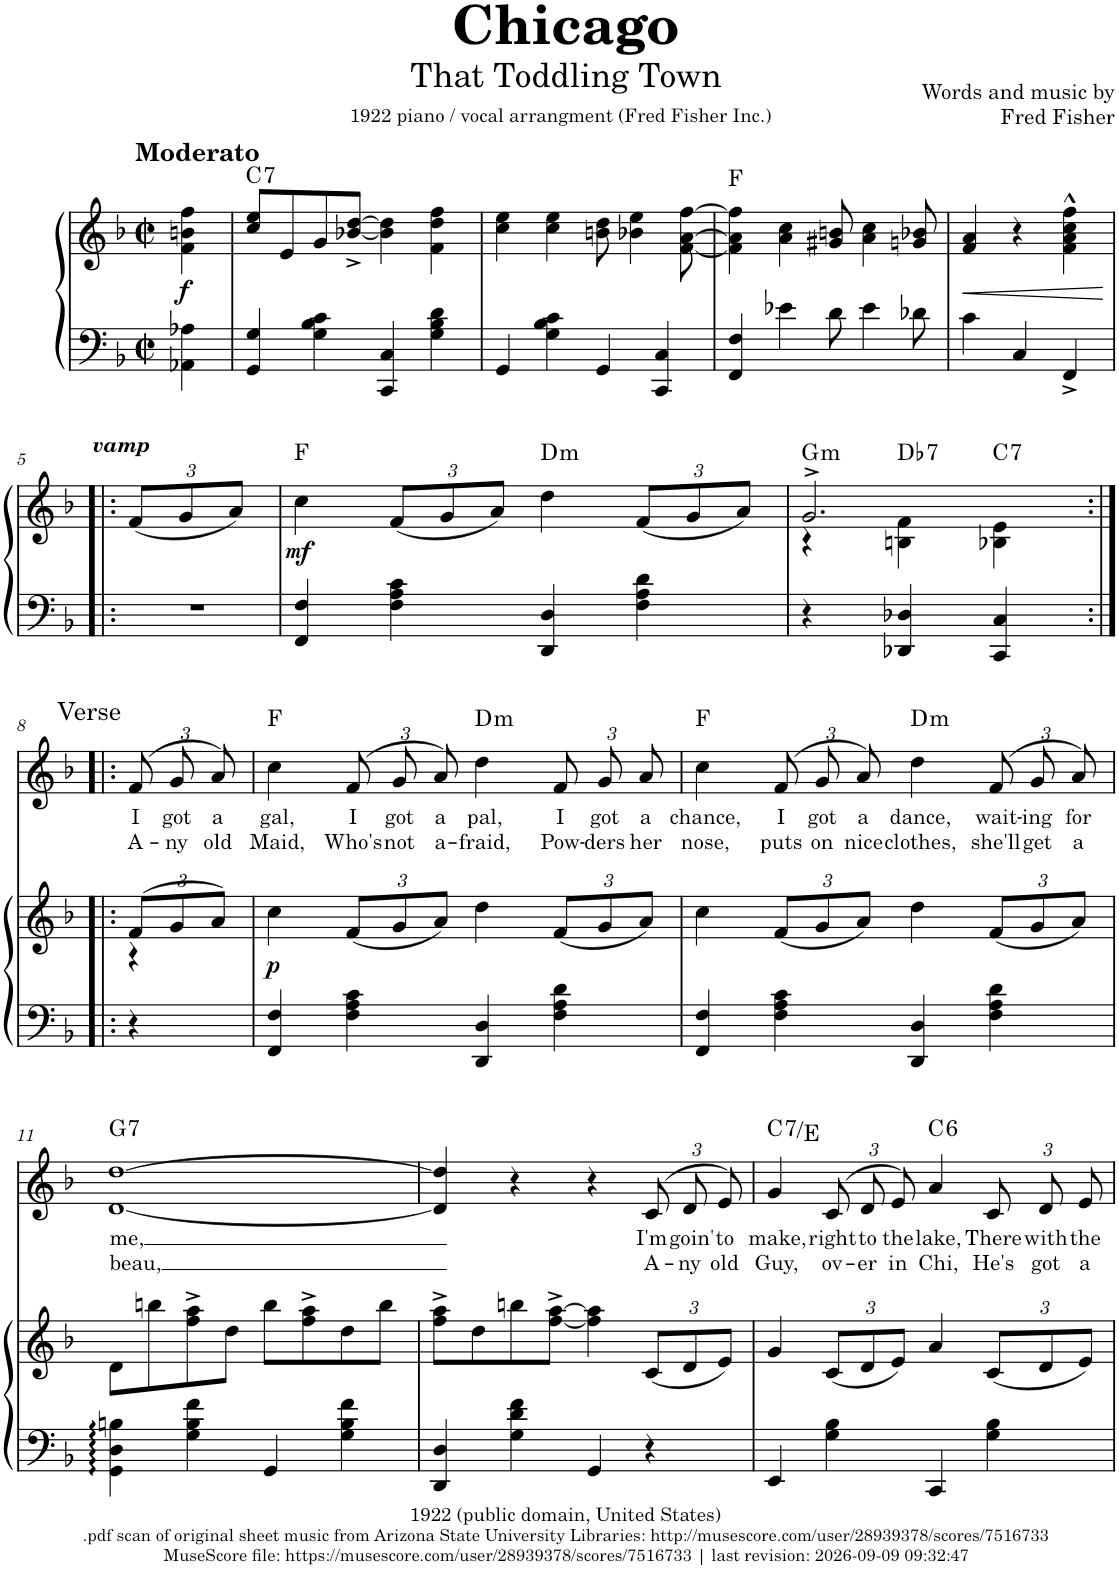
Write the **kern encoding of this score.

**kern	**kern	**dynam	**harte	**kern	**text	**text	**harte
*part2	*part2	*part2	*part2	*part1	*part1	*part1	*part1
*staff3	*staff2	*staff2/3	*	*staff1	*staff1	*staff1	*
*I"Piano	*	*	*	*I"Voice	*	*	*
*I'Pno	*	*	*	*	*	*	*
*clefF4	*clefG2	*	*	*clefG2	*	*	*
*k[b-]	*k[b-]	*	*	*k[b-]	*	*	*
*M2/2	*M2/2	*	*	*M2/2	*	*	*
*met(c|)	*met(c|)	*	*	*met(c|)	*	*	*
=	=	=	=	=	=	=	=
!	!	!	!	!LO:TX:a:B:t=Moderato	!	!	!
!	!	!LO:DY:b	!	!	!	!	!
4AA-X\ 4A-X\	4f\ 4bn\ 4ff\	f	.	4r	.	.	.
=1	=1	=1	=1	=1	=1	=1	=1
!	!	!	!LO:H:kt=7	!	!	!	!
4GG/ 4G/	8cc/ 8ee/L	.	C:7	1r	.	.	.
.	8e/	.	.	.	.	.	.
4G\ 4B-\ 4c\	8g/	.	.	.	.	.	.
.	[8b-X/^ [8dd/^J	.	.	.	.	.	.
4CC/ 4C/	4b-\] 4dd\]	.	.	.	.	.	.
4G\ 4B-\ 4d\	4f\ 4dd\ 4ff\	.	.	.	.	.	.
=2	=2	=2	=2	=2	=2	=2	=2
4GG/	4cc\ 4ee\	.	.	1r	.	.	.
4G\ 4B-\ 4c\	4cc\ 4ee\	.	.	.	.	.	.
4GG/	8bn\ 8dd\	.	.	.	.	.	.
.	4b-X\ 4ee\	.	.	.	.	.	.
4CC/ 4C/	.	.	.	.	.	.	.
.	[8f\ [8a\ [8ff\	.	.	.	.	.	.
=3	=3	=3	=3	=3	=3	=3	=3
4FF/ 4F/	4f\] 4a\] 4ff\]	.	F:maj	1r	.	.	.
4e-X\	4a\ 4cc\	.	.	.	.	.	.
8d\	8g#X/ 8bn/	.	.	.	.	.	.
4e-\	4a\ 4cc\	.	.	.	.	.	.
8d-X\	8gn/ 8b-X/	.	.	.	.	.	.
=4	=4	=4	=4	=4	=4	=4	=4
!	!	!LO:HP:b	!	!	!	!	!
4c\	4f/ 4a/	<	.	2r	.	.	.
4C/	4r	.	.	.	.	.	.
4FF^/	4f\^^ 4a\^^ 4cc\^^ 4ff\^^	.	.	4r	.	.	.
.	.	[	.	.	.	.	.
!!LO:LB:g=z
=5!|:	=5!|:	=5!|:	=5!|:	=5!|:	=5!|:	=5!|:	=5!|:
*	*Xbrackettup	*	*	*	*	*	*
!	!LO:TX:a:Bi:t=vamp	!	!	!	!	!	!
1r	(12f/L	.	.	4r	.	.	.
.	12g/	.	.	.	.	.	.
.	12a/J)	.	.	.	.	.	.
.	2.ryy	.	.	2.ryy	.	.	.
=6	=6	=6	=6	=6	=6	=6	=6
!	!	!LO:DY:b	!	!	!	!	!
4FF/ 4F/	4cc\	mf	F:maj	1r	.	.	.
4F\ 4A\ 4c\	(12f/L	.	.	.	.	.	.
.	12g/	.	.	.	.	.	.
.	12a/J)	.	.	.	.	.	.
!	!	!	!LO:H:kt=m	!	!	!	!
4DD/ 4D/	4dd\	.	D:min	.	.	.	.
4F\ 4A\ 4d\	(12f/L	.	.	.	.	.	.
.	12g/	.	.	.	.	.	.
.	12a/J)	.	.	.	.	.	.
=7	=7	=7	=7	=7	=7	=7	=7
*	*^	*	*	*	*	*	*
!	!	!	!	!LO:H:kt=m	!	!	!	!
4r	2.g^/	4r	.	G:min	2r	.	.	.
!	!	!	!	!LO:H:kt=7	!	!	!	!
4DD-X/ 4D-X/	.	4Bn\ 4f\	.	Db:7	.	.	.	.
!	!	!	!	!LO:H:kt=7	!	!	!	!
4CC/ 4C/	.	4B-X\ 4e\	.	C:7	4r	.	.	.
!!LO:LB:g=z
!!LO:REH:place=s1:a:cj:enc=none:fs=12:t=Verse
=8:|!|:	=8:|!|:	=8:|!|:	=8:|!|:	=8:|!|:	=8:|!|:	=8:|!|:	=8:|!|:	=8:|!|:
*	*	*	*	*	*Xbrackettup	*	*	*
!	!	!	!	!	!	!LO:LY:b	!LO:LY:b	!
4r	(12f/L	4r	.	.	(>12f/L	I	A-	.
!	!	!	!	!	!	!LO:LY:b	!LO:LY:b	!
.	12g/	.	.	.	12g/	got	-ny	.
!	!	!	!	!	!	!LO:LY:b	!LO:LY:b	!
.	12a/J)	.	.	.	12a/J)	a	old	.
*	*v	*v	*	*	*	*	*	*
=9	=9	=9	=9	=9	=9	=9	=9
!	!	!LO:DY:b	!	!	!LO:LY:b	!LO:LY:b	!
4FF/ 4F/	4cc\	p	.	4cc\	gal,	Maid,	F:maj
!	!	!	!	!	!LO:LY:b	!LO:LY:b	!
4F\ 4A\ 4c\	(12f/L	.	.	(>12f/L	I	Who's	.
!	!	!	!	!	!LO:LY:b	!LO:LY:b	!
.	12g/	.	.	12g/	got	not	.
!	!	!	!	!	!LO:LY:b	!LO:LY:b	!
.	12a/J)	.	.	12a/J)	a	a-	.
!	!	!	!	!	!LO:LY:b	!LO:LY:b	!LO:H:kt=m
4DD/ 4D/	4dd\	.	.	4dd\	pal,	-fraid,	D:min
!	!	!	!	!	!LO:LY:b	!LO:LY:b	!
4F\ 4A\ 4d\	(12f/L	.	.	12f/L	I	Pow-	.
!	!	!	!	!	!LO:LY:b	!LO:LY:b	!
.	12g/	.	.	12g/	got	-ders	.
!	!	!	!	!	!LO:LY:b	!LO:LY:b	!
.	12a/J)	.	.	12a/J	a	her	.
=10	=10	=10	=10	=10	=10	=10	=10
!	!	!	!	!	!LO:LY:b	!LO:LY:b	!
4FF/ 4F/	4cc\	.	.	4cc\	chance,	nose,	F:maj
!	!	!	!	!	!LO:LY:b	!LO:LY:b	!
4F\ 4A\ 4c\	(12f/L	.	.	(>12f/L	I	puts	.
!	!	!	!	!	!LO:LY:b	!LO:LY:b	!
.	12g/	.	.	12g/	got	on	.
!	!	!	!	!	!LO:LY:b	!LO:LY:b	!
.	12a/J)	.	.	12a/J)	a	nice	.
!	!	!	!	!	!LO:LY:b	!LO:LY:b	!LO:H:kt=m
4DD/ 4D/	4dd\	.	.	4dd\	dance,	clothes,	D:min
!	!	!	!	!	!LO:LY:b	!LO:LY:b	!
4F\ 4A\ 4d\	(12f/L	.	.	(>12f/L	wait-	she'll	.
!	!	!	!	!	!LO:LY:b	!LO:LY:b	!
.	12g/	.	.	12g/	-ing	get	.
!	!	!	!	!	!LO:LY:b	!LO:LY:b	!
.	12a/J)	.	.	12a/J)	for	a	.
!!LO:LB:g=z
=11	=11	=11	=11	=11	=11	=11	=11
!	!	!	!	!	!LO:LY:b	!LO:LY:b	!LO:H:kt=7
*	*	*	*	*^	*	*	*
4GG\ 4D\ 4Bn\	8d\L	.	.	[1dd	[1d	me,	beau,	G:7
.	8bbn\	.	.	.	.	.	.	.
4G\ 4B\ 4f\	8ff\^ 8aa\^	.	.	.	.	.	.	.
.	8dd\J	.	.	.	.	.	.	.
4GG/	8bb\L	.	.	.	.	.	.	.
.	8ff\^ 8aa\^	.	.	.	.	.	.	.
4G\ 4B\ 4f\	8dd\	.	.	.	.	.	.	.
.	8bb\J	.	.	.	.	.	.	.
*	*	*	*	*v	*v	*	*	*
=12	=12	=12	=12	=12	=12	=12	=12
4DD/ 4D/	8ff\^ 8aa\^L	.	.	4d/] 4dd/]	.	.	.
.	8dd\	.	.	.	.	.	.
4G\ 4d\ 4f\	8bbn\	.	.	4r	.	.	.
.	[8ff\^ [8aa\^J	.	.	.	.	.	.
4GG/	4ff\] 4aa\]	.	.	4r	.	.	.
!	!	!	!	!	!LO:LY:b	!LO:LY:b	!
4r	(12c/L	.	.	(>12c/L	I'm	A-	.
!	!	!	!	!	!LO:LY:b	!LO:LY:b	!
.	12d/	.	.	12d/	goin'	-ny	.
!	!	!	!	!	!LO:LY:b	!LO:LY:b	!
.	12e/J)	.	.	12e/J)	to	old	.
=13	=13	=13	=13	=13	=13	=13	=13
!	!	!	!	!	!LO:LY:b	!LO:LY:b	!LO:H:kt=7
4EE/	4g/	.	.	4g/	make,	Guy,	C:7/3
!	!	!	!	!	!LO:LY:b	!LO:LY:b	!
4G\ 4B-\	(12c/L	.	.	(>12c/L	right	ov-	.
!	!	!	!	!	!LO:LY:b	!LO:LY:b	!
.	12d/	.	.	12d/	to	-er	.
!	!	!	!	!	!LO:LY:b	!LO:LY:b	!
.	12e/J)	.	.	12e/J)	the	in	.
!	!	!	!	!	!LO:LY:b	!LO:LY:b	!LO:H:kt=6
4CC/	4a/	.	.	4a/	lake,	Chi,	C:maj6
!	!	!	!	!	!LO:LY:b	!LO:LY:b	!
4G\ 4B-\	(12c/L	.	.	12c/L	There	He's	.
!	!	!	!	!	!LO:LY:b	!LO:LY:b	!
.	12d/	.	.	12d/	with	got	.
!	!	!	!	!	!LO:LY:b	!LO:LY:b	!
.	12e/J)	.	.	12e/J	the	a	.
=	=	=	=	=	=	=	=
*-	*-	*-	*-	*-	*-	*-	*-
